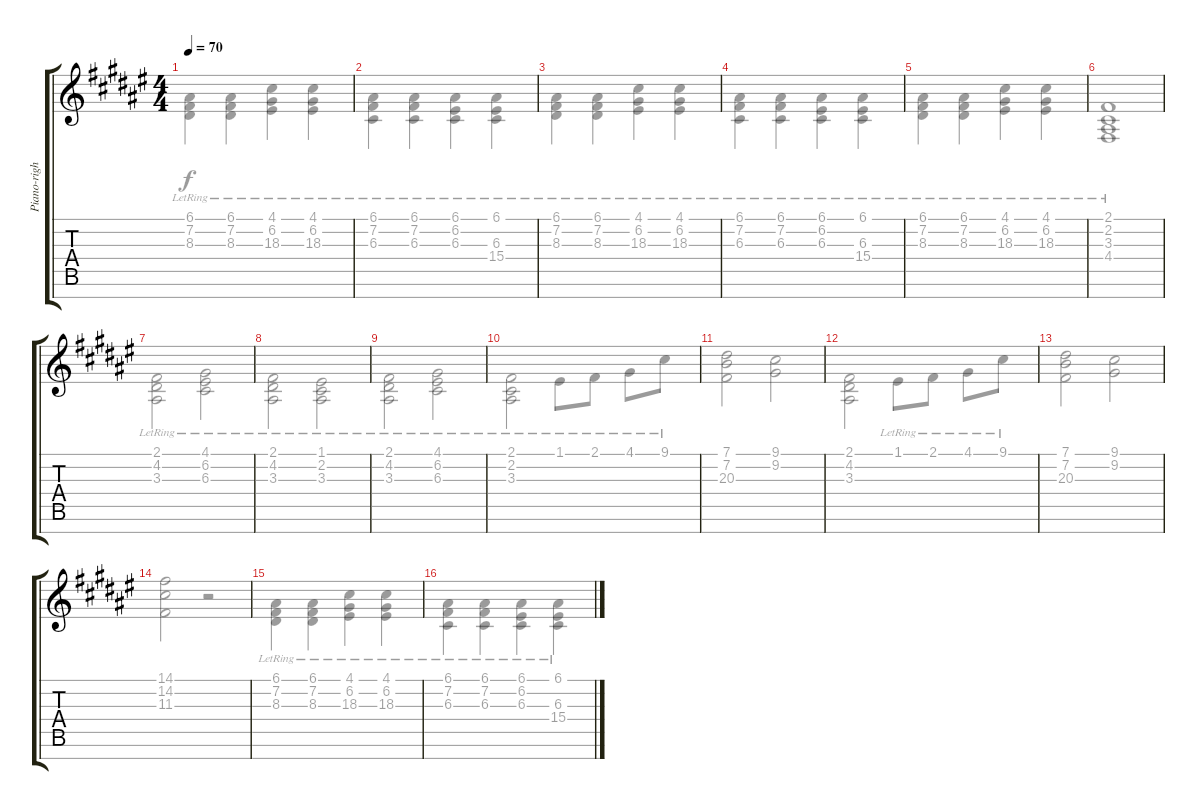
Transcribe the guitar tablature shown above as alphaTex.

\track ("Piano-right" "Piano-righ") {instrument acousticgrandpiano}
\staff {score tabs}
\tuning (E4 B3 G3 D3 A2 E2 B1) {hide}
\voice
\ts (4 4)
\tempo 70
\clef g2
\ks f#
|
|
|
|
|
|
|
|
|
|
|
|
|
|
|
\voice
\clef g2
\ks f#
(6.1{lr} 7.2{lr} 8.3).4{dy f} (6.1{lr} 7.2{lr} 8.3{lr}).4 (4.1{lr} 6.2{lr} 18.3{lr}).4 (4.1{lr} 6.2{lr} 18.3{lr}).4 |
(6.1{lr} 7.2{lr} 6.3{lr}).4 (6.1{lr} 7.2{lr} 6.3{lr}).4 (6.1{lr} 6.2{lr} 6.3{lr}).4 (6.1{lr} 6.3{lr} 15.4{lr}).4 |
(6.1{lr} 7.2{lr} 8.3{lr}).4 (6.1{lr} 7.2{lr} 8.3{lr}).4 (4.1{lr} 6.2{lr} 18.3{lr}).4 (4.1{lr} 6.2{lr} 18.3{lr}).4 |
(6.1{lr} 7.2{lr} 6.3{lr}).4 (6.1{lr} 7.2{lr} 6.3{lr}).4 (6.1{lr} 6.2{lr} 6.3{lr}).4 (6.1{lr} 6.3{lr} 15.4{lr}).4 |
(6.1{lr} 7.2{lr} 8.3{lr}).4 (6.1{lr} 7.2{lr} 8.3{lr}).4 (4.1{lr} 6.2{lr} 18.3{lr}).4 (4.1{lr} 6.2{lr} 18.3{lr}).4 |
(2.1{lr} 2.2{lr} 3.3{lr} 4.4{lr}).1 |
(2.1{lr} 4.2{lr} 3.3{lr}).2 (4.1{lr} 6.2{lr} 6.3{lr}).2 |
(2.1{lr} 4.2{lr} 3.3{lr}).2 (1.1{lr} 2.2{lr} 3.3{lr}).2 |
(2.1{lr} 4.2{lr} 3.3{lr}).2 (4.1{lr} 6.2{lr} 6.3{lr}).2 |
(2.1{lr} 2.2{lr} 3.3{lr}).2 1.1{lr}.8 2.1{lr}.8 4.1{lr}.8 9.1{lr}.8 |
(7.1 7.2 20.3).2 (9.1 9.2).2 |
(2.1 4.2 3.3).2 1.1{lr}.8 2.1{lr}.8 4.1{lr}.8 9.1{lr}.8 |
(7.1 7.2 20.3).2 (9.1 9.2).2 |
(14.1 14.2 11.3).2 r.2 |
(6.1{lr} 7.2{lr} 8.3).4 (6.1{lr} 7.2{lr} 8.3{lr}).4 (4.1{lr} 6.2{lr} 18.3{lr}).4 (4.1{lr} 6.2{lr} 18.3{lr}).4 |
(6.1{lr} 7.2{lr} 6.3{lr}).4 (6.1{lr} 7.2{lr} 6.3{lr}).4 (6.1{lr} 6.2{lr} 6.3{lr}).4 (6.1{lr} 6.3{lr} 15.4{lr}).4
